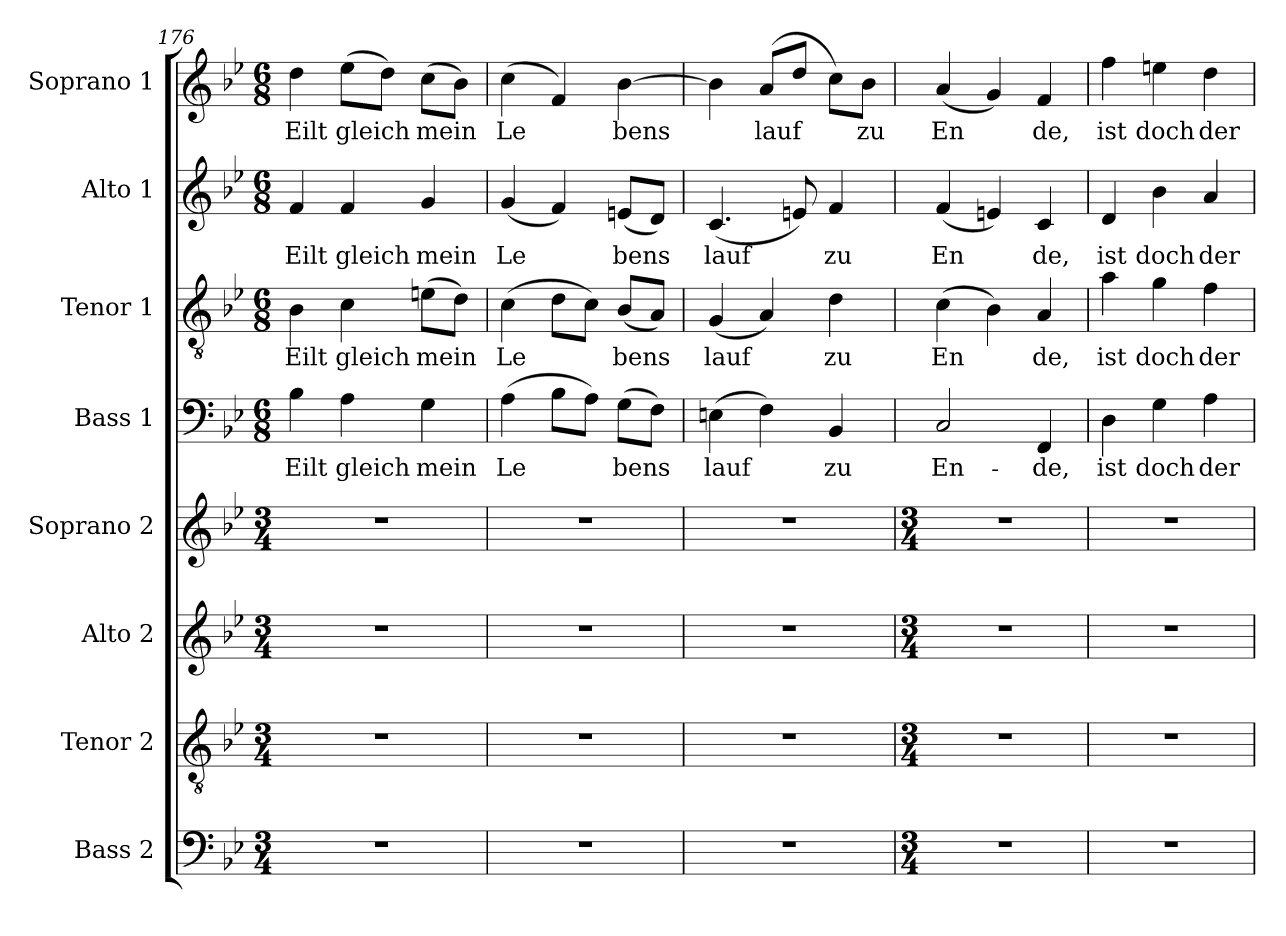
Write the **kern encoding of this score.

**kern	**kern	**kern	**kern	**kern	**text	**kern	**text	**kern	**text	**kern	**text
*part8	*part7	*part6	*part5	*part4	*part4	*part3	*part3	*part2	*part2	*part1	*part1
*staff8	*staff7	*staff6	*staff5	*staff4	*staff4	*staff3	*staff3	*staff2	*staff2	*staff1	*staff1
*I"Bass 2	*I"Tenor 2	*I"Alto 2	*I"Soprano 2	*I"Bass 1	*	*I"Tenor 1	*	*I"Alto 1	*	*I"Soprano 1	*
*I'B2.	*I'T2.	*I'A2.	*I'S2.	*I'B1.	*	*I'T1.	*	*I'A1.	*	*I'S1.	*
!!LO:PB:g=z
*clefF4	*clefGv2	*clefG2	*clefG2	*clefF4	*	*clefGv2	*	*clefG2	*	*clefG2	*
*k[b-e-]	*k[b-e-]	*k[b-e-]	*k[b-e-]	*k[b-e-]	*	*k[b-e-]	*	*k[b-e-]	*	*k[b-e-]	*
*B-:	*B-:	*B-:	*B-:	*B-:	*	*B-:	*	*B-:	*	*B-:	*
*M3/4	*M3/4	*M3/4	*M3/4	*M6/8	*	*M6/8	*	*M6/8	*	*M6/8	*
=176	=176	=176	=176	=176	=176	=176	=176	=176	=176	=176	=176
2.r	2.r	2.r	2.r	4B-\	Eilt	4B-\	Eilt	4f/	Eilt	4dd\	Eilt
.	.	.	.	4A\	gleich	4c\	gleich	4f/	gleich	(8ee-\L	gleich
.	.	.	.	.	.	.	.	.	.	8dd\J)	.
.	.	.	.	4G\	mein	(8en\L	mein	4g/	mein	(8cc\L	mein
.	.	.	.	.	.	8d\J)	.	.	.	8b-\J)	.
=177	=177	=177	=177	=177	=177	=177	=177	=177	=177	=177	=177
2.r	2.r	2.r	2.r	(4A\	Le	(4c\	Le	(4g/	Le	(4cc\	Le
.	.	.	.	8B-\L	.	8d\L	.	4f/)	.	4f/)	.
.	.	.	.	8A\J)	.	8c\J)	.	.	.	.	.
.	.	.	.	(8G\L	bens	(8B-/L	bens	(8en/L	bens	[4b-\	bens
.	.	.	.	8F\J)	.	8A/J)	.	8d/J)	.	.	.
=178	=178	=178	=178	=178	=178	=178	=178	=178	=178	=178	=178
2.r	2.r	2.r	2.r	(4En\	lauf	(4G/	lauf	(4.c/	lauf	4b-\]	.
.	.	.	.	4F\)	.	4A/)	.	.	.	(8a/L	lauf
.	.	.	.	.	.	.	.	8en/)	.	8dd/J	.
.	.	.	.	4BB-/	zu	4d\	zu	4f/	zu	8cc\L)	.
.	.	.	.	.	.	.	.	.	.	8b-\J	zu
!!LO:LB:g=z
=179	=179	=179	=179	=179	=179	=179	=179	=179	=179	=179	=179
*M3/4	*M3/4	*M3/4	*M3/4	*	*	*	*	*	*	*	*
2.r	2.r	2.r	2.r	2C/	En-	(4c\	En	(4f/	En	(4a/	En
.	.	.	.	.	.	4B-\)	.	4en/)	.	4g/)	.
.	.	.	.	4FF/	-de,	4A/	de,	4c/	de,	4f/	de,
=180	=180	=180	=180	=180	=180	=180	=180	=180	=180	=180	=180
2.r	2.r	2.r	2.r	4D\	ist	4a\	ist	4d/	ist	4ff\	ist
.	.	.	.	4G\	doch	4g\	doch	4b-\	doch	4een\	doch
.	.	.	.	4A\	der	4f\	der	4a/	der	4dd\	der
=	=	=	=	=	=	=	=	=	=	=	=
*-	*-	*-	*-	*-	*-	*-	*-	*-	*-	*-	*-
